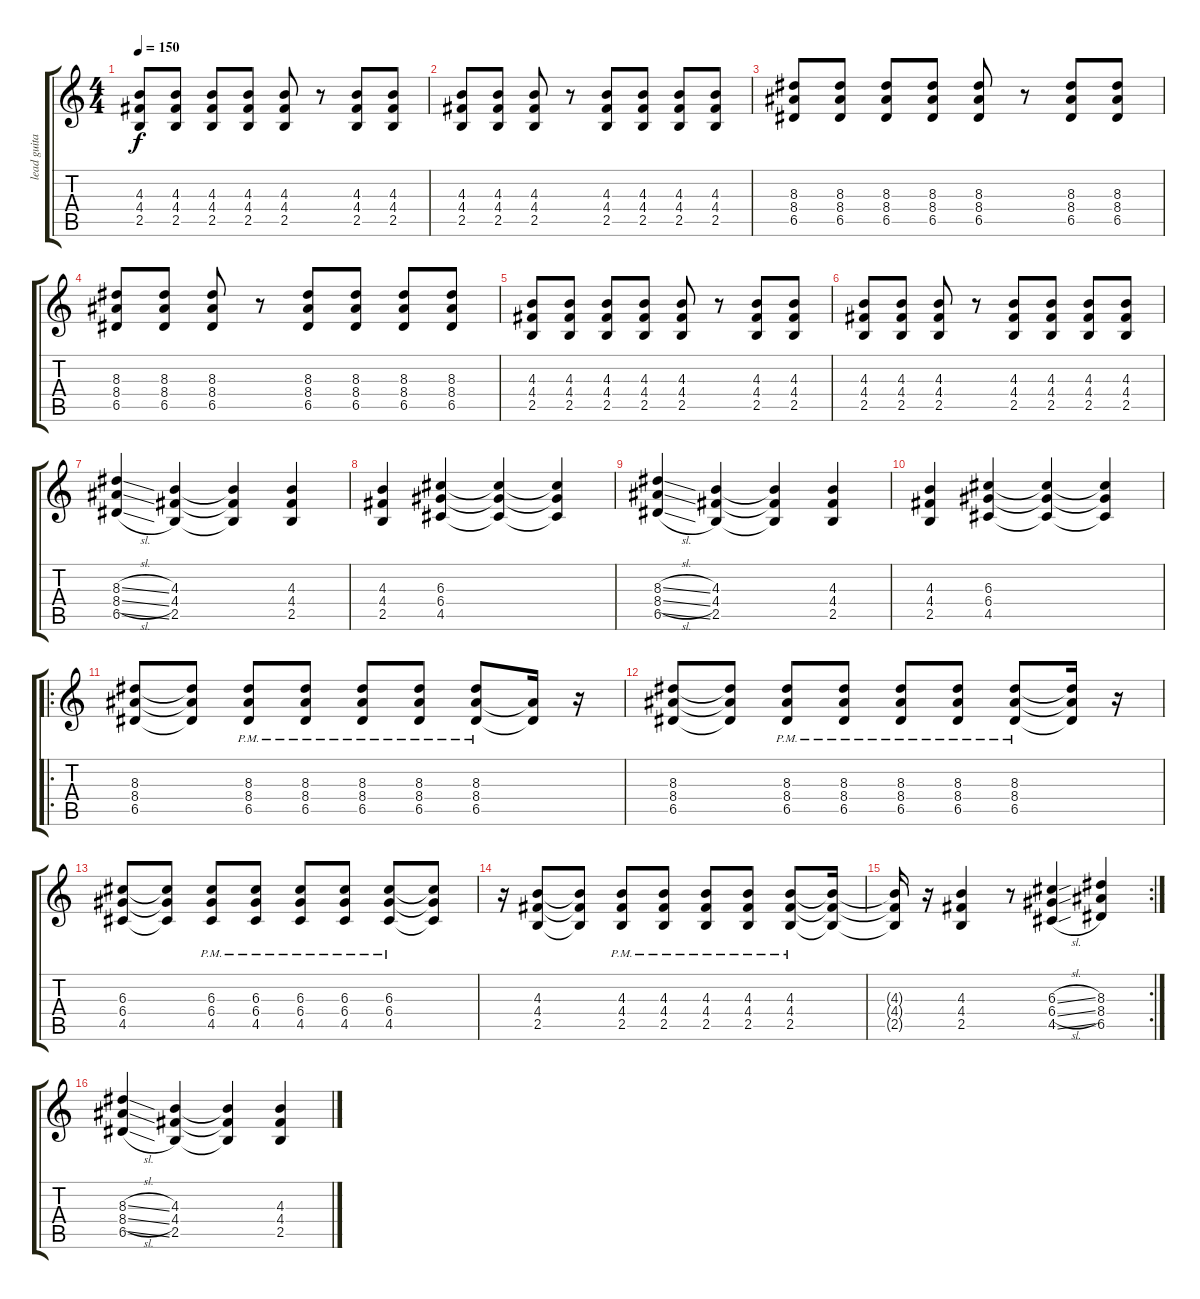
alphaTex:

\track ("lead guitar" "lead guita") {instrument distortionguitar}
\staff {score tabs}
\tuning (E4 B3 G3 D3 A2 E2) {hide}
\ts (4 4)
\tempo 150
\clef g2
\ks c
(4.3 4.4 2.5).8{dy f} (4.3 4.4 2.5).8 (4.3 4.4 2.5).8 (4.3 4.4 2.5).8 (4.3 4.4 2.5).8 r.8 (4.3 4.4 2.5).8 (4.3 4.4 2.5).8 |
(4.3 4.4 2.5).8 (4.3 4.4 2.5).8 (4.3 4.4 2.5).8 r.8 (4.3 4.4 2.5).8 (4.3 4.4 2.5).8 (4.3 4.4 2.5).8 (4.3 4.4 2.5).8 |
(8.3 8.4 6.5).8 (8.3 8.4 6.5).8 (8.3 8.4 6.5).8 (8.3 8.4 6.5).8 (8.3 8.4 6.5).8 r.8 (8.3 8.4 6.5).8 (8.3 8.4 6.5).8 |
(8.3 8.4 6.5).8 (8.3 8.4 6.5).8 (8.3 8.4 6.5).8 r.8 (8.3 8.4 6.5).8 (8.3 8.4 6.5).8 (8.3 8.4 6.5).8 (8.3 8.4 6.5).8 |
(4.3 4.4 2.5).8 (4.3 4.4 2.5).8 (4.3 4.4 2.5).8 (4.3 4.4 2.5).8 (4.3 4.4 2.5).8 r.8 (4.3 4.4 2.5).8 (4.3 4.4 2.5).8 |
(4.3 4.4 2.5).8 (4.3 4.4 2.5).8 (4.3 4.4 2.5).8 r.8 (4.3 4.4 2.5).8 (4.3 4.4 2.5).8 (4.3 4.4 2.5).8 (4.3 4.4 2.5).8 |
(8.3{sl} 8.4{sl} 6.5{sl}).4 (4.3 4.4 2.5).4 (4.3{t} 4.4{t} 2.5{t}).4 (4.3 4.4 2.5).4 |
(4.3 4.4 2.5).4 (6.3 6.4 4.5).4 (6.3{t} 6.4{t} 4.5{t}).4 (6.3{t} 6.4{t} 4.5{t}).4 |
(8.3{sl} 8.4{sl} 6.5{sl}).4 (4.3 4.4 2.5).4 (4.3{t} 4.4{t} 2.5{t}).4 (4.3 4.4 2.5).4 |
(4.3 4.4 2.5).4 (6.3 6.4 4.5).4 (6.3{t} 6.4{t} 4.5{t}).4 (6.3{t} 6.4{t} 4.5{t}).4 |
\ro
(8.3 8.4 6.5).8 (8.3{t} 8.4{t} 6.5{t}).8 (8.3{pm} 8.4{pm} 6.5{pm}).8 (8.3{pm} 8.4{pm} 6.5{pm}).8 (8.3{pm} 8.4{pm} 6.5{pm}).8 (8.3{pm} 8.4{pm} 6.5{pm}).8 (8.3{pm} 8.4{pm} 6.5{pm}).8 (8.4{t} 6.5{t}).16 r.16 |
(8.3 8.4 6.5).8 (8.3{t} 8.4{t} 6.5{t}).8 (8.3{pm} 8.4{pm} 6.5{pm}).8 (8.3{pm} 8.4{pm} 6.5{pm}).8 (8.3{pm} 8.4{pm} 6.5{pm}).8 (8.3{pm} 8.4{pm} 6.5{pm}).8 (8.3{pm} 8.4{pm} 6.5{pm}).8 (8.3{t} 8.4{t} 6.5{t}).16 r.16 |
(6.3 6.4 4.5).8 (6.3{t} 6.4{t} 4.5{t}).8 (6.3{pm} 6.4{pm} 4.5{pm}).8 (6.3{pm} 6.4{pm} 4.5{pm}).8 (6.3{pm} 6.4{pm} 4.5{pm}).8 (6.3{pm} 6.4{pm} 4.5{pm}).8 (6.3{pm} 6.4{pm} 4.5{pm}).8 (6.3{t} 6.4{t} 4.5{t}).8 |
r.16 (4.3 4.4 2.5).8 (4.3{t} 4.4{t} 2.5{t}).8 (4.3{pm} 4.4{pm} 2.5{pm}).8 (4.3{pm} 4.4{pm} 2.5{pm}).8 (4.3{pm} 4.4{pm} 2.5{pm}).8 (4.3{pm} 4.4{pm} 2.5{pm}).8 (4.3{pm} 4.4{pm} 2.5{pm}).8 (4.3{t} 4.4{t} 2.5{t}).16 |
\rc 2
(4.3{t} 4.4{t} 2.5{t}).16 r.16 (4.3 4.4 2.5).4 r.8 (6.3{sl} 6.4{sl} 4.5{sl}).4 (8.3 8.4 6.5).4 |
(8.3{sl} 8.4{sl} 6.5{sl}).4 (4.3 4.4 2.5).4 (4.3{t} 4.4{t} 2.5{t}).4 (4.3 4.4 2.5).4
